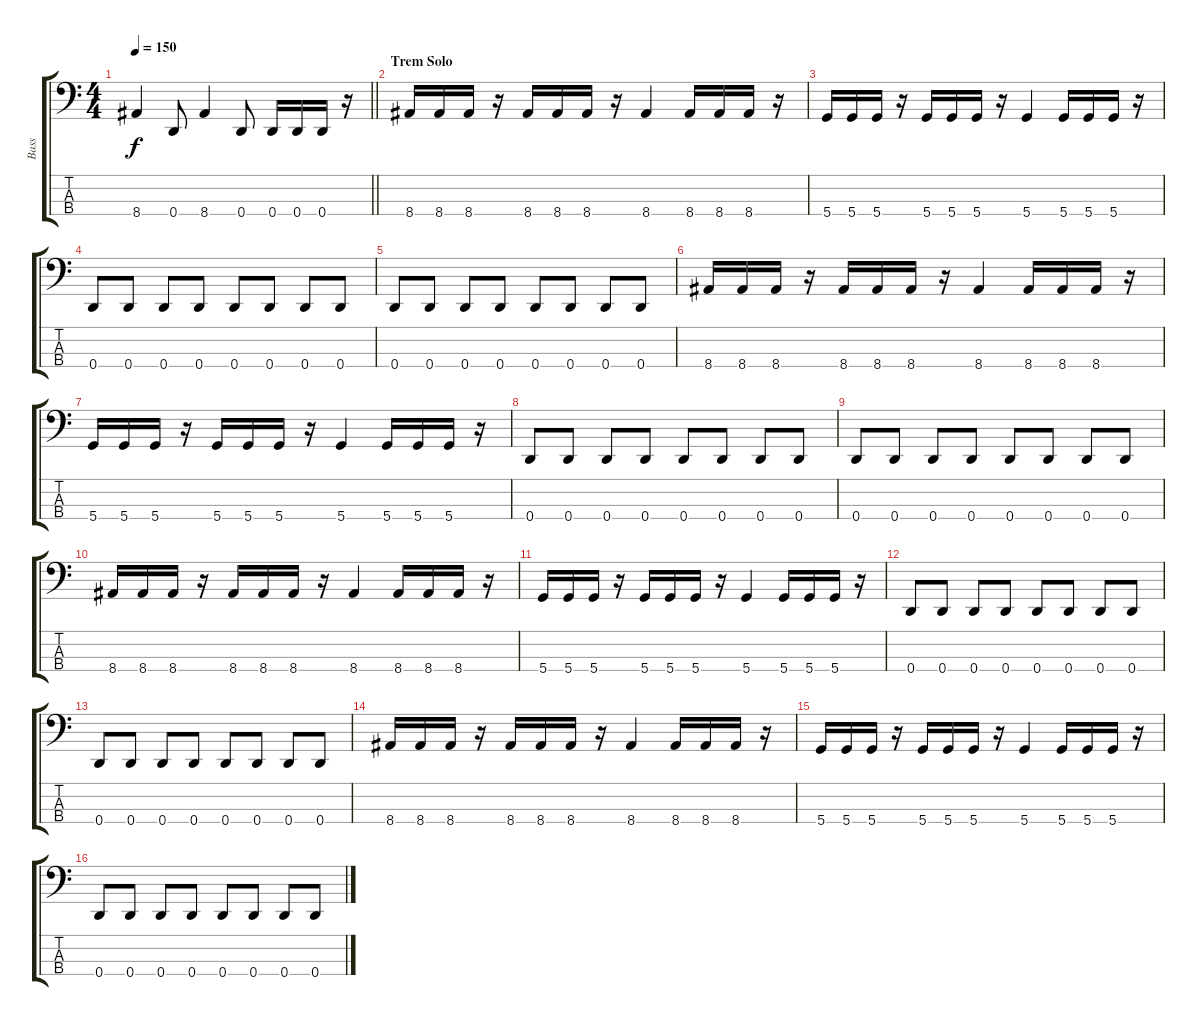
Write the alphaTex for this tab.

\track ("Bass" "Bass") {instrument electricbassfinger}
\staff {score tabs}
\tuning (G2 D2 A1 D1) {hide}
\ts (4 4)
\tempo 150
\clef f4
\barLineRight lightlight
\ks c
8.4.4{dy f} 0.4.8 8.4.4 0.4.8 0.4.16 0.4.16 0.4.16 r.16 |
\section ("" "Trem Solo")
8.4.16 8.4.16 8.4.16 r.16 8.4.16 8.4.16 8.4.16 r.16 8.4.4 8.4.16 8.4.16 8.4.16 r.16 |
5.4.16 5.4.16 5.4.16 r.16 5.4.16 5.4.16 5.4.16 r.16 5.4.4 5.4.16 5.4.16 5.4.16 r.16 |
0.4.8 0.4.8 0.4.8 0.4.8 0.4.8 0.4.8 0.4.8 0.4.8 |
0.4.8 0.4.8 0.4.8 0.4.8 0.4.8 0.4.8 0.4.8 0.4.8 |
8.4.16 8.4.16 8.4.16 r.16 8.4.16 8.4.16 8.4.16 r.16 8.4.4 8.4.16 8.4.16 8.4.16 r.16 |
5.4.16 5.4.16 5.4.16 r.16 5.4.16 5.4.16 5.4.16 r.16 5.4.4 5.4.16 5.4.16 5.4.16 r.16 |
0.4.8 0.4.8 0.4.8 0.4.8 0.4.8 0.4.8 0.4.8 0.4.8 |
0.4.8 0.4.8 0.4.8 0.4.8 0.4.8 0.4.8 0.4.8 0.4.8 |
8.4.16 8.4.16 8.4.16 r.16 8.4.16 8.4.16 8.4.16 r.16 8.4.4 8.4.16 8.4.16 8.4.16 r.16 |
5.4.16 5.4.16 5.4.16 r.16 5.4.16 5.4.16 5.4.16 r.16 5.4.4 5.4.16 5.4.16 5.4.16 r.16 |
0.4.8 0.4.8 0.4.8 0.4.8 0.4.8 0.4.8 0.4.8 0.4.8 |
0.4.8 0.4.8 0.4.8 0.4.8 0.4.8 0.4.8 0.4.8 0.4.8 |
8.4.16 8.4.16 8.4.16 r.16 8.4.16 8.4.16 8.4.16 r.16 8.4.4 8.4.16 8.4.16 8.4.16 r.16 |
5.4.16 5.4.16 5.4.16 r.16 5.4.16 5.4.16 5.4.16 r.16 5.4.4 5.4.16 5.4.16 5.4.16 r.16 |
0.4.8 0.4.8 0.4.8 0.4.8 0.4.8 0.4.8 0.4.8 0.4.8
